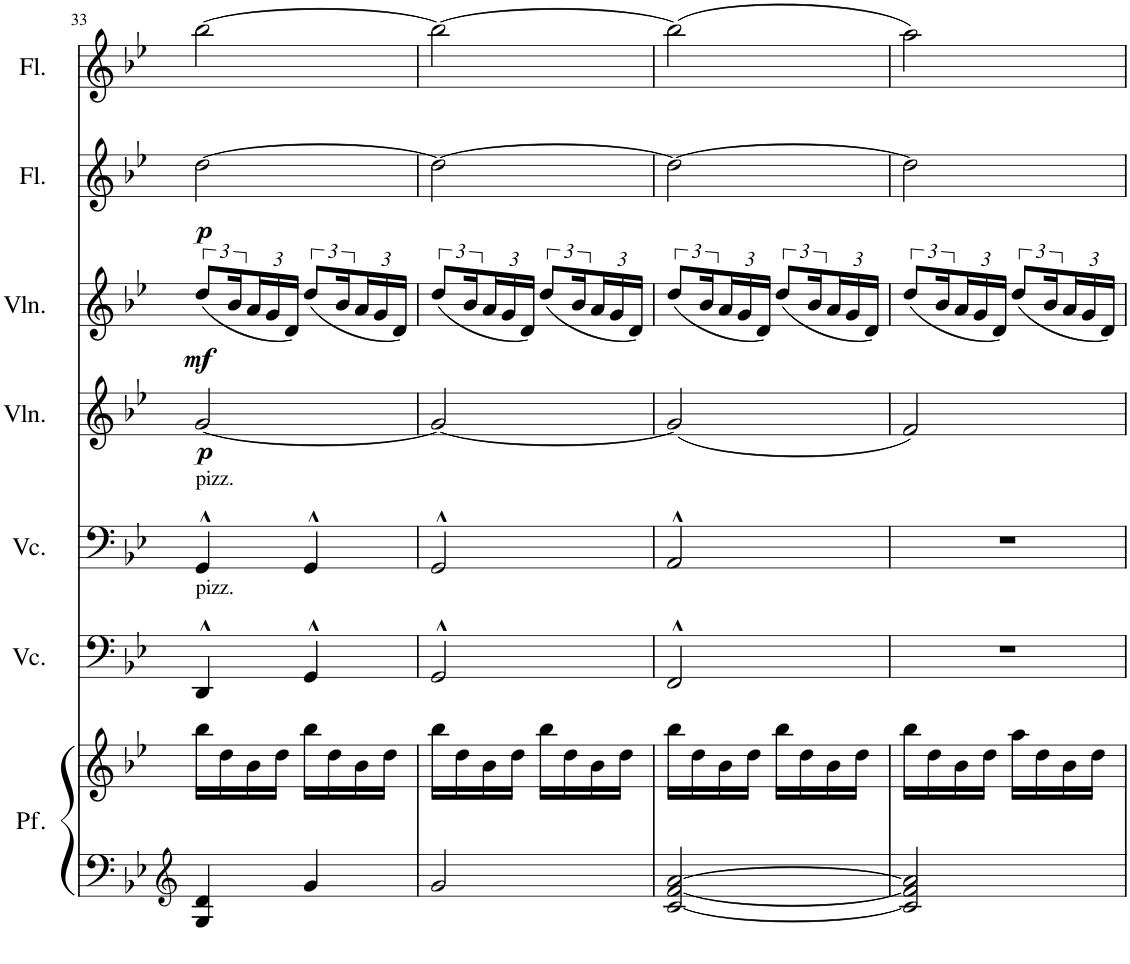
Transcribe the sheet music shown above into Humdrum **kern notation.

**kern	**kern	**kern	**kern	**kern	**dynam	**kern	**dynam	**kern	**dynam	**kern
*part7	*part7	*part6	*part5	*part4	*part4	*part3	*part3	*part2	*part2	*part1
*staff8	*staff7	*staff6	*staff5	*staff4	*staff4	*staff3	*staff3	*staff2	*staff2	*staff1
*I"Piano	*	*I"Violoncello	*I"Violoncello	*I"Violino	*	*I"Violino	*	*I"Flauto	*	*I"Flauto
*	*	*I'Vc.	*I'Vc.	*I'Vln.	*	*I'Vln.	*	*I'Fl.	*	*I'Fl.
!!LO:PB:g=z
*clefG2	*clefG2	*clefF4	*clefF4	*clefG2	*	*clefG2	*	*clefG2	*	*clefG2
*k[b-e-]	*k[b-e-]	*k[b-e-]	*k[b-e-]	*k[b-e-]	*	*k[b-e-]	*	*k[b-e-]	*	*k[b-e-]
*M2/4	*M2/4	*M2/4	*M2/4	*M2/4	*	*M2/4	*	*M2/4	*	*M2/4
=33	=33	=33	=33	=33	=33	=33	=33	=33	=33	=33
!	!	!	!LO:TX:a:t=pizz.	!	!	!	!	!	!	!
!	!	!LO:TX:a:t=pizz.	!	!	!	!	!	!	!	!
!	!	!	!	!	!LO:DY:b	!	!LO:DY:b	!	!LO:DY:b	!
4G/ 4d/	16bb-\LL	4DD^^/	4GG^^/	[2g/	p	(12dd/L	mf	[2dd\	p	[2bb-\
.	16dd\	.	.	.	.	.	.	.	.	.
.	.	.	.	.	.	24b-/L	.	.	.	.
*	*	*	*	*	*	*Xbrackettup	*	*	*	*
.	16b-\	.	.	.	.	24a/	.	.	.	.
.	.	.	.	.	.	24g/	.	.	.	.
.	16dd\JJ	.	.	.	.	.	.	.	.	.
.	.	.	.	.	.	24d/JJ)	.	.	.	.
*	*	*	*	*	*	*brackettup	*	*	*	*
4g/	16bb-\LL	4GG^^/	4GG^^/	.	.	(12dd/L	.	.	.	.
.	16dd\	.	.	.	.	.	.	.	.	.
.	.	.	.	.	.	24b-/L	.	.	.	.
*	*	*	*	*	*	*Xbrackettup	*	*	*	*
.	16b-\	.	.	.	.	24a/	.	.	.	.
.	.	.	.	.	.	24g/	.	.	.	.
.	16dd\JJ	.	.	.	.	.	.	.	.	.
.	.	.	.	.	.	24d/JJ)	.	.	.	.
=34	=34	=34	=34	=34	=34	=34	=34	=34	=34	=34
*	*	*	*	*	*	*brackettup	*	*	*	*
2g/	16bb-\LL	2GG^^/	2GG^^/	2g/_	.	(12dd/L	.	2dd\_	.	2bb-\_
.	16dd\	.	.	.	.	.	.	.	.	.
.	.	.	.	.	.	24b-/L	.	.	.	.
*	*	*	*	*	*	*Xbrackettup	*	*	*	*
.	16b-\	.	.	.	.	24a/	.	.	.	.
.	.	.	.	.	.	24g/	.	.	.	.
.	16dd\JJ	.	.	.	.	.	.	.	.	.
.	.	.	.	.	.	24d/JJ)	.	.	.	.
*	*	*	*	*	*	*brackettup	*	*	*	*
.	16bb-\LL	.	.	.	.	(12dd/L	.	.	.	.
.	16dd\	.	.	.	.	.	.	.	.	.
.	.	.	.	.	.	24b-/L	.	.	.	.
*	*	*	*	*	*	*Xbrackettup	*	*	*	*
.	16b-\	.	.	.	.	24a/	.	.	.	.
.	.	.	.	.	.	24g/	.	.	.	.
.	16dd\JJ	.	.	.	.	.	.	.	.	.
.	.	.	.	.	.	24d/JJ)	.	.	.	.
=35	=35	=35	=35	=35	=35	=35	=35	=35	=35	=35
*	*	*	*	*	*	*brackettup	*	*	*	*
[2c/ [2f/ [2a/	16bb-\LL	2FF^^/	2AA^^/	(2g/]	.	(12dd/L	.	2dd\_	.	(2bb-\]
.	16dd\	.	.	.	.	.	.	.	.	.
.	.	.	.	.	.	24b-/L	.	.	.	.
*	*	*	*	*	*	*Xbrackettup	*	*	*	*
.	16b-\	.	.	.	.	24a/	.	.	.	.
.	.	.	.	.	.	24g/	.	.	.	.
.	16dd\JJ	.	.	.	.	.	.	.	.	.
.	.	.	.	.	.	24d/JJ)	.	.	.	.
*	*	*	*	*	*	*brackettup	*	*	*	*
.	16bb-\LL	.	.	.	.	(12dd/L	.	.	.	.
.	16dd\	.	.	.	.	.	.	.	.	.
.	.	.	.	.	.	24b-/L	.	.	.	.
*	*	*	*	*	*	*Xbrackettup	*	*	*	*
.	16b-\	.	.	.	.	24a/	.	.	.	.
.	.	.	.	.	.	24g/	.	.	.	.
.	16dd\JJ	.	.	.	.	.	.	.	.	.
.	.	.	.	.	.	24d/JJ)	.	.	.	.
=36	=36	=36	=36	=36	=36	=36	=36	=36	=36	=36
*	*	*	*	*	*	*brackettup	*	*	*	*
2c/] 2f/] 2a/]	16bb-\LL	2r	2r	2f/)	.	(12dd/L	.	2dd\]	.	2aa\)
.	16dd\	.	.	.	.	.	.	.	.	.
.	.	.	.	.	.	24b-/L	.	.	.	.
*	*	*	*	*	*	*Xbrackettup	*	*	*	*
.	16b-\	.	.	.	.	24a/	.	.	.	.
.	.	.	.	.	.	24g/	.	.	.	.
.	16dd\JJ	.	.	.	.	.	.	.	.	.
.	.	.	.	.	.	24d/JJ)	.	.	.	.
*	*	*	*	*	*	*brackettup	*	*	*	*
.	16aa\LL	.	.	.	.	(12dd/L	.	.	.	.
.	16dd\	.	.	.	.	.	.	.	.	.
.	.	.	.	.	.	24b-/L	.	.	.	.
*	*	*	*	*	*	*Xbrackettup	*	*	*	*
.	16b-\	.	.	.	.	24a/	.	.	.	.
.	.	.	.	.	.	24g/	.	.	.	.
.	16dd\JJ	.	.	.	.	.	.	.	.	.
.	.	.	.	.	.	24d/JJ)	.	.	.	.
=	=	=	=	=	=	=	=	=	=	=
*-	*-	*-	*-	*-	*-	*-	*-	*-	*-	*-
